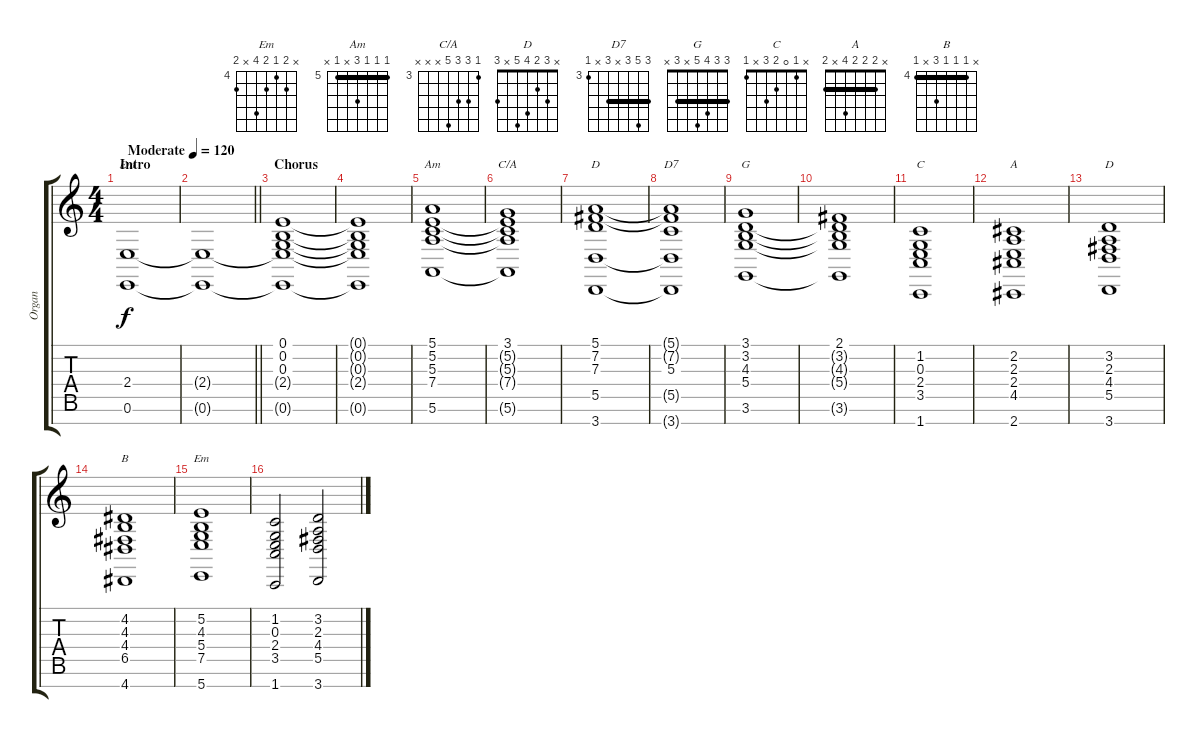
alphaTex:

\track ("Organ" "Organ") {instrument churchorgan}
\staff {score tabs}
\tuning (E4 B3 G3 D3 A2 E2 B1) {hide}
\chord ("Em" 0 0 0 2 2 0 x)
\chord ("Am" 5 5 5 7 x 5 x) {firstfret 5 barre 5}
\chord ("C/A" 3 5 5 7 x x x) {firstfret 3}
\chord ("D" 5 7 7 x 5 x 3) {firstfret 3 barre 5}
\chord ("D7" 5 7 5 x 5 x 3) {firstfret 3 barre 5}
\chord ("G" 3 3 4 5 x 3 x) {barre 3}
\chord ("C" x 1 0 2 3 x 1)
\chord ("A" x 2 2 2 4 x 2) {barre 2}
\chord ("D" x 3 2 4 5 x 3)
\chord ("B" x 4 4 4 6 x 4) {firstfret 4 barre 4}
\chord ("Em" x 5 4 5 7 x 5) {firstfret 4}
\ts (4 4)
\section ("" "Intro")
\tempo (120 "Moderate")
\clef g2
\ks c
(2.4 0.6).1{ch "Em" dy f instrument churchorgan} |
\barLineRight lightlight
(2.4{t} 0.6{t}).1 |
\section ("" "Chorus")
(0.1 0.2 0.3 2.4{t} 0.6{t}).1 |
(0.1{t} 0.2{t} 0.3{t} 2.4{t} 0.6{t}).1 |
(5.1 5.2 5.3 7.4 5.6).1{ch "Am"} |
(3.1 5.2{t} 5.3{t} 7.4{t} 5.6{t}).1{ch "C/A"} |
(5.1 7.2 7.3 5.5 3.7).1{ch "D"} |
(5.1{t} 7.2{t} 5.3 5.5{t} 3.7{t}).1{ch "D7"} |
(3.1 3.2 4.3 5.4 3.6).1{ch "G"} |
(2.1 3.2{t} 4.3{t} 5.4{t} 3.6{t}).1 |
(1.2 0.3 2.4 3.5 1.7).1{ch "C"} |
(2.2 2.3 2.4 4.5 2.7).1{ch "A"} |
(3.2 2.3 4.4 5.5 3.7).1{ch "D"} |
(4.2 4.3 4.4 6.5 4.7).1{ch "B"} |
(5.2 4.3 5.4 7.5 5.7).1{ch "Em"} |
(1.2 0.3 2.4 3.5 1.7).2 (3.2 2.3 4.4 5.5 3.7).2
